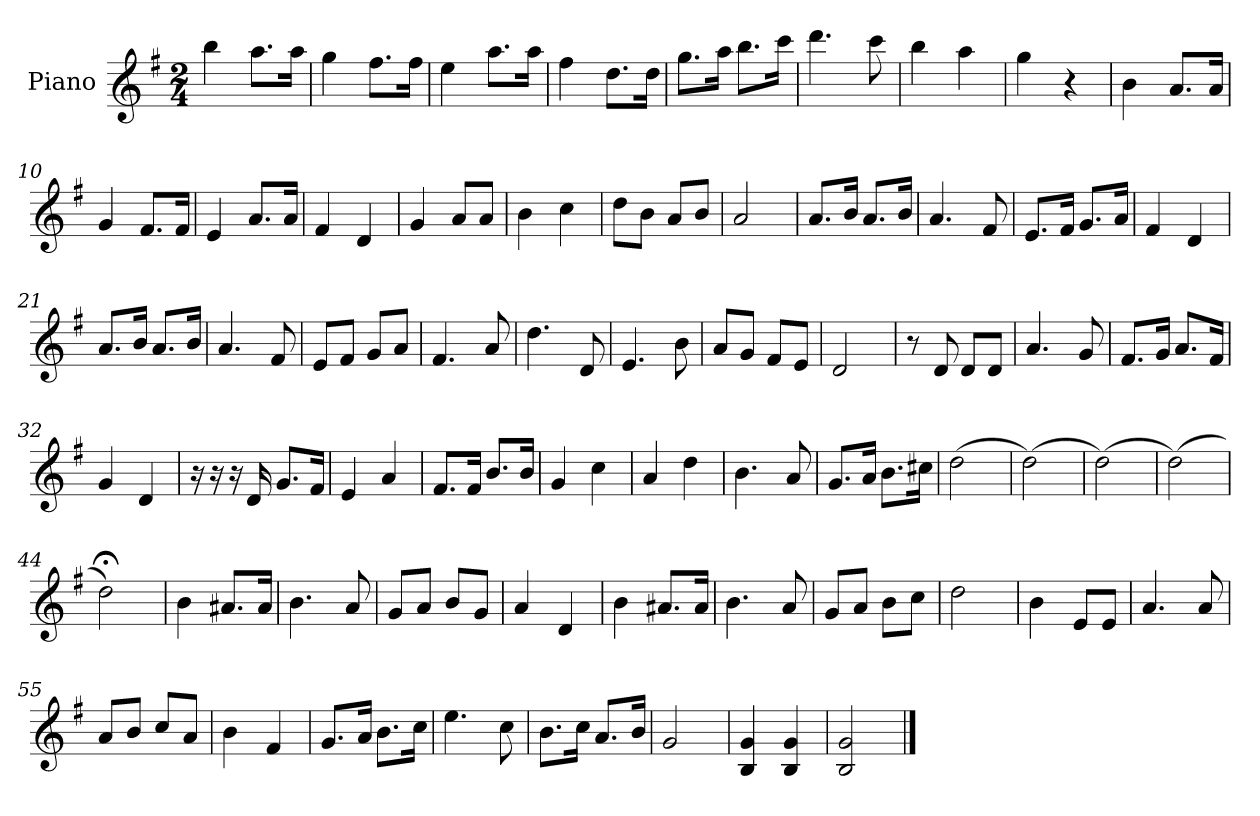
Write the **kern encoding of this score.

**kern
*part1
*staff1
*I"Piano
*I'Pno.
*clefG2
*k[f#]
*M2/4
=1
4bb\
8.aa\L
16aa\Jk
=2
4gg\
8.ff#\L
16ff#\Jk
=3
4ee\
8.aa\L
16aa\Jk
=4
4ff#\
8.dd\L
16dd\Jk
=5
8.gg\L
16aa\Jk
8.bb\L
16ccc\Jk
=6
4.ddd\
8ccc\
=7
4bb\
4aa\
=8
4gg\
4r
=9
4b\
8.a/L
16a/Jk
=10
4g/
8.f#/L
16f#/Jk
=11
4e/
8.a/L
16a/Jk
!!LO:LB:g=z
=12
4f#/
4d/
=13
4g/
8a/L
8a/J
!!LO:LB:g=z
=14
4b\
4cc\
=15
8dd\L
8b\J
8a/L
8b/J
=16
2a/
=17
8.a/L
16b/Jk
8.a/L
16b/Jk
=18
4.a/
8f#/
=19
8.e/L
16f#/Jk
8.g/L
16a/Jk
=20
4f#/
4d/
=21
8.a/L
16b/Jk
8.a/L
16b/Jk
=22
4.a/
8f#/
=23
8e/L
8f#/J
8g/L
8a/J
=24
4.f#/
8a/
!!LO:LB:g=z
=25
4.dd\
8d/
=26
4.e/
8b\
!!LO:LB:g=z
=27
8a/L
8g/J
8f#/L
8e/J
=28
2d/
=29
8r
8d/
8d/L
8d/J
=30
4.a/
8g/
=31
8.f#/L
16g/Jk
8.a/L
16f#/Jk
=32
4g/
4d/
=33
16r
16r
16r
16d/
8.g/L
16f#/Jk
=34
4e/
4a/
=35
8.f#/L
16f#/Jk
8.b/L
16b/Jk
=36
4g/
4cc\
=37
4a/
4dd\
!!LO:LB:g=z
=38
4.b\
8a/
!!LO:LB:g=z
=39
8.g/L
16a/Jk
8.b\L
16cc#X\Jk
=40
(>2dd\
=41
(>2dd\)
=42
(>2dd\)
=43
(>2dd\)
=44
2dd;<\)
=45
4b\
8.a#X/L
16a#/Jk
=46
4.b\
8a/
=47
8g/L
8a/J
8b/L
8g/J
=48
4a/
4d/
=49
4b\
8.a#X/L
16a#/Jk
=50
4.b\
8a/
=51
8g/L
8a/J
8b\L
8cc\J
!!LO:LB:g=z
=52
2dd\
!!LO:LB:g=z
=53
4b\
8e/L
8e/J
=54
4.a/
8a/
=55
8a/L
8b/J
8cc/L
8a/J
=56
4b\
4f#/
=57
8.g/L
16a/Jk
8.b\L
16cc\Jk
=58
4.ee\
8cc\
=59
8.b\L
16cc\Jk
8.a/L
16b/Jk
=60
2g/
=61
4B/ 4g/
4B/ 4g/
=62
2B/ 2g/
==
*-
